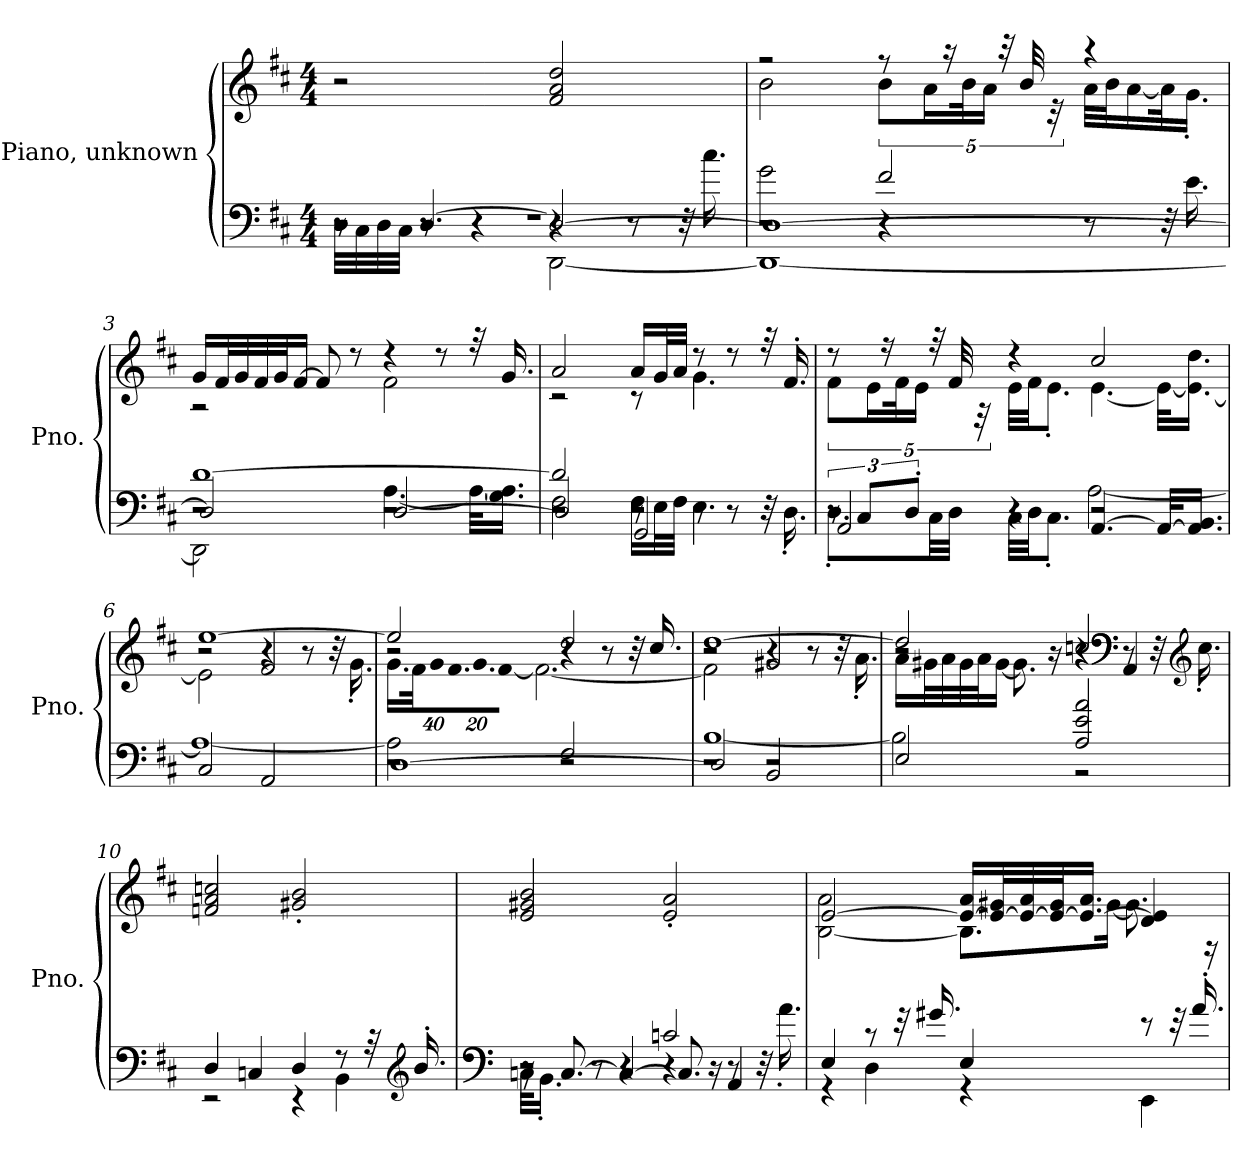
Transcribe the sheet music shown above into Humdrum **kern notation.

**kern	**kern
*part1	*part1
*staff2	*staff1
*I"Piano, unknown	*
*I'Pno.	*
*clefF4	*clefG2
*k[f#c#]	*k[f#c#]
*M4/4	*M4/4
*MM120	*MM120
=1	=1
*^	*
*	*^	*
*	*	*^	*
1r	32D\LLL	8r	2r	2r
.	32C#\	.	.	.
.	32D\	.	.	.
.	32C#\JJJ	.	.	.
.	8r	[4.D/	.	.
.	4r	.	.	.
.	4r	2D/_	[2DD\	2f#/ 2a/ 2dd/
.	8r	.	.	.
.	32r	.	.	.
.	16.cc#\	.	.	.
=2	=2	=2	=2	=2
*	*	*	*	*^
2r	2g\	1D_	1DD_	2r	2b\
2f#/	4r	.	.	8r	10b\L
.	.	.	.	.	20a\L
.	.	.	.	16r	.
.	.	.	.	.	40b\K
.	.	.	.	.	20a\JJ
.	.	.	.	32r	.
.	.	.	.	32b/	.
.	.	.	.	.	40r
.	8r	.	.	4r	32a\LLL
.	.	.	.	.	32b\J
.	.	.	.	.	[16a\
.	32r	.	.	.	32a\K]
.	16.e\	.	.	.	16.g'\JJ
=3	=3	=3	=3	=3	=3
[1d	2r	2D/]	2DD\]	16g/LL	2r
.	.	.	.	32f#/L	.
.	.	.	.	32g/	.
.	.	.	.	32f#/	.
.	.	.	.	32g/J	.
.	.	.	.	[16f#/JJ	.
.	.	.	.	8f#/]	.
.	.	.	.	8r	.
.	[4.A\	[2D/	2r	4r	2f#\
.	.	.	.	8r	.
.	32A\KLL_	.	.	32r	.
.	16.G\ 16.A\]JJ	.	.	16.g/	.
!!LO:LB:g=z	!!
=4	=4	=4	=4	=4	=4
2d/]	2F#\	2D/]	2r	2a/	2r
2r	16F#\LL	2GG/	8r	16a/LL	8r
.	32E\L	.	.	32g/L	.
.	32F#\JJJ	.	.	32a/JJJ	.
.	8r	.	4.E\	8r	4.g\
.	8r	.	.	8r	.
.	32r	.	.	32r	.
.	16.D'\	.	.	16.f#'/	.
*	*	*v	*v	*	*
=5	=5	=5	=5	=5
12r	8.D'\L	2AA/	8r	10f#\L
12C#/L	.	.	.	.
.	.	.	.	20e\L
.	.	.	16r	.
.	.	.	.	40f#\K
12D'/J	.	.	.	.
.	.	.	.	20e\JJ
.	32C#\LL	.	32r	.
.	32D\JJJ	.	32f#/	.
.	.	.	.	40r
4r	32C#\LLL	.	4r	32e\LLL
.	32D\JJ	.	.	32f#\JJ
.	8.C#'\J	.	.	8.e'\J
[4.AA/	[2A\	2r	2cc#/	[4.e\
32AA/KLL_	.	.	.	32e\KLL_
16.AA/] 16.BB/JJ	.	.	.	16.e\_ 16.dd\JJ
*	*v	*v	*	*
=6	=6	=6	=6
*	*	*	*^
2C#/	1A_	[1ee	2e\]	2r
2AA/	.	.	4r	2f#/
.	.	.	8r	.
.	.	.	32r	.
.	.	.	16.g'\	.
!!LO:LB:g=z	!!	!!
=7	=7	=7	=7	=7
*	*^	*	*	*
2r	2A\]	[1D	2ee/]	16.g\LL	2r
.	.	.	.	32f#\L	.
*	*	*	*	*Xbrackettup	*
!	!	!	!	!LO:N:vis=32	!
.	.	.	.	640%23g\	.
!	!	!	!	!LO:N:vis=64.	!
.	.	.	.	640%17f#\L	.
!	!	!	!	!LO:N:vis=64.	!
.	.	.	.	640%17g\J	.
!	!	!	!	!LO:N:vis=32	!
.	.	.	.	[640%23f#\JJJ	.
.	.	.	.	2.f#\_	.
2F#/	2r	.	4r	.	2dd/
.	.	.	8r	.	.
.	.	.	32r	.	.
.	.	.	16.cc#/	.	.
=8	=8	=8	=8	=8	=8
2r	[1B	2D/]	[1dd	2f#\]	2r
2BB/	.	2r	.	4r	2g#X/
.	.	.	.	8r	.
.	.	.	.	32r	.
.	.	.	.	16.a'\	.
*	*v	*v	*	*	*
=9	=9	=9	=9	=9
2E/	2B\]	2dd/]	16a\LL	2r
.	.	.	32g#X\L	.
.	.	.	32a\	.
.	.	.	32g#\	.
.	.	.	32a\J	.
.	.	.	[16g#\JJ	.
.	.	.	8.g#\]	.
.	.	.	16r	.
2A/ 2e/ 2a/	2r	2ccn/	4r	4r
*	*	*clefF4	*	*
.	.	.	8r	4AA/
.	.	.	32r	.
*	*	*clefG2	*	*
.	.	.	16.cc'\	.
*	*	*v	*v	*v
!!LO:LB:g=z
=10	=10	=10
4D/	2r	2fn/ 2a/ 2ccn/
4Cn/	.	.
4D/	4r	2g#X/' 2b/'
8r	4BB\	.
32r	.	.
*clefG2	*	*
16.b'/	.	.
*v	*v	*
=11	=11
*clefF4	*
*^	*
*	*^	*
2r	32Cn\KLL	16r	2e/ 2g#X/ 2b/
.	16.BB'\JJ	.	.
.	.	[8.C/	.
.	8r	.	.
.	4r	4C/_	.
2cn/	4r	8.C/]	2e/' 2a/'
.	.	16r	.
.	8r	4AA/	.
.	32r	.	.
.	16.a'\	.	.
*	*v	*v	*
!!LO:LB:g=z
=12	=12	=12
*	*	*^
4E/	4r	[2e/	[2B\ 2a\
8r	4D\	.	.
32r	.	.	.
16.g#X/	.	.	.
4E/	4r	16e/_ 16a/LL	8.B\L]
.	.	32e/_ 32g#X/L	.
.	.	32e/_ 32a/	.
.	.	32e/_ 32g#/J	.
.	.	16.e/_ 16.a/JJ	.
.	.	.	[16g#\Jk
8r	4EE\	4d/ 4e/]	8.g#\]
32r	.	.	.
16.a'/	.	.	.
.	.	.	16r
*v	*v	*	*
*	*v	*v
=	=
*-	*-
